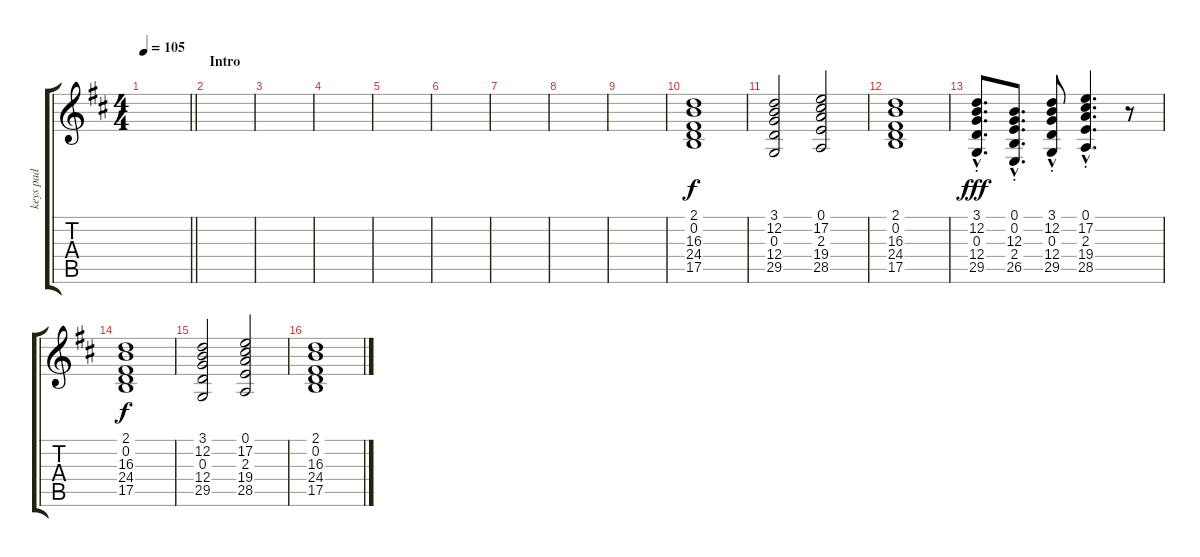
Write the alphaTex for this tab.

\track ("keys pad" "keys pad") {instrument stringensemble1}
\staff {score tabs}
\tuning (E4 B3 G3 D3 A2 E2) {hide}
\ts (4 4)
\tempo 105
\clef g2
\barLineRight lightlight
\ks bminor
|
\section ("" "Intro")
|
|
|
|
|
|
|
|
(2.1 0.2 16.3 24.4 17.5).1 |
(3.1 12.2 0.3 12.4 29.5).2 (0.1 17.2 2.3 19.4 28.5).2 |
(2.1 0.2 16.3 24.4 17.5).1 |
(3.1{hac} 12.2{hac} 0.3{hac} 12.4{hac} 29.5{hac st}).8{d dy fff} (0.1{hac} 0.2{hac} 12.3{hac} 2.4{hac} 26.5{hac st}).8{d} (3.1{hac} 12.2{hac} 0.3{hac} 12.4{hac} 29.5{hac st}).8 (0.1{hac} 17.2{hac} 2.3{hac} 19.4{hac} 28.5{hac st}).4{d} r.8 |
(2.1 0.2 16.3 24.4 17.5).1{dy f} |
(3.1 12.2 0.3 12.4 29.5).2 (0.1 17.2 2.3 19.4 28.5).2 |
(2.1 0.2 16.3 24.4 17.5).1
